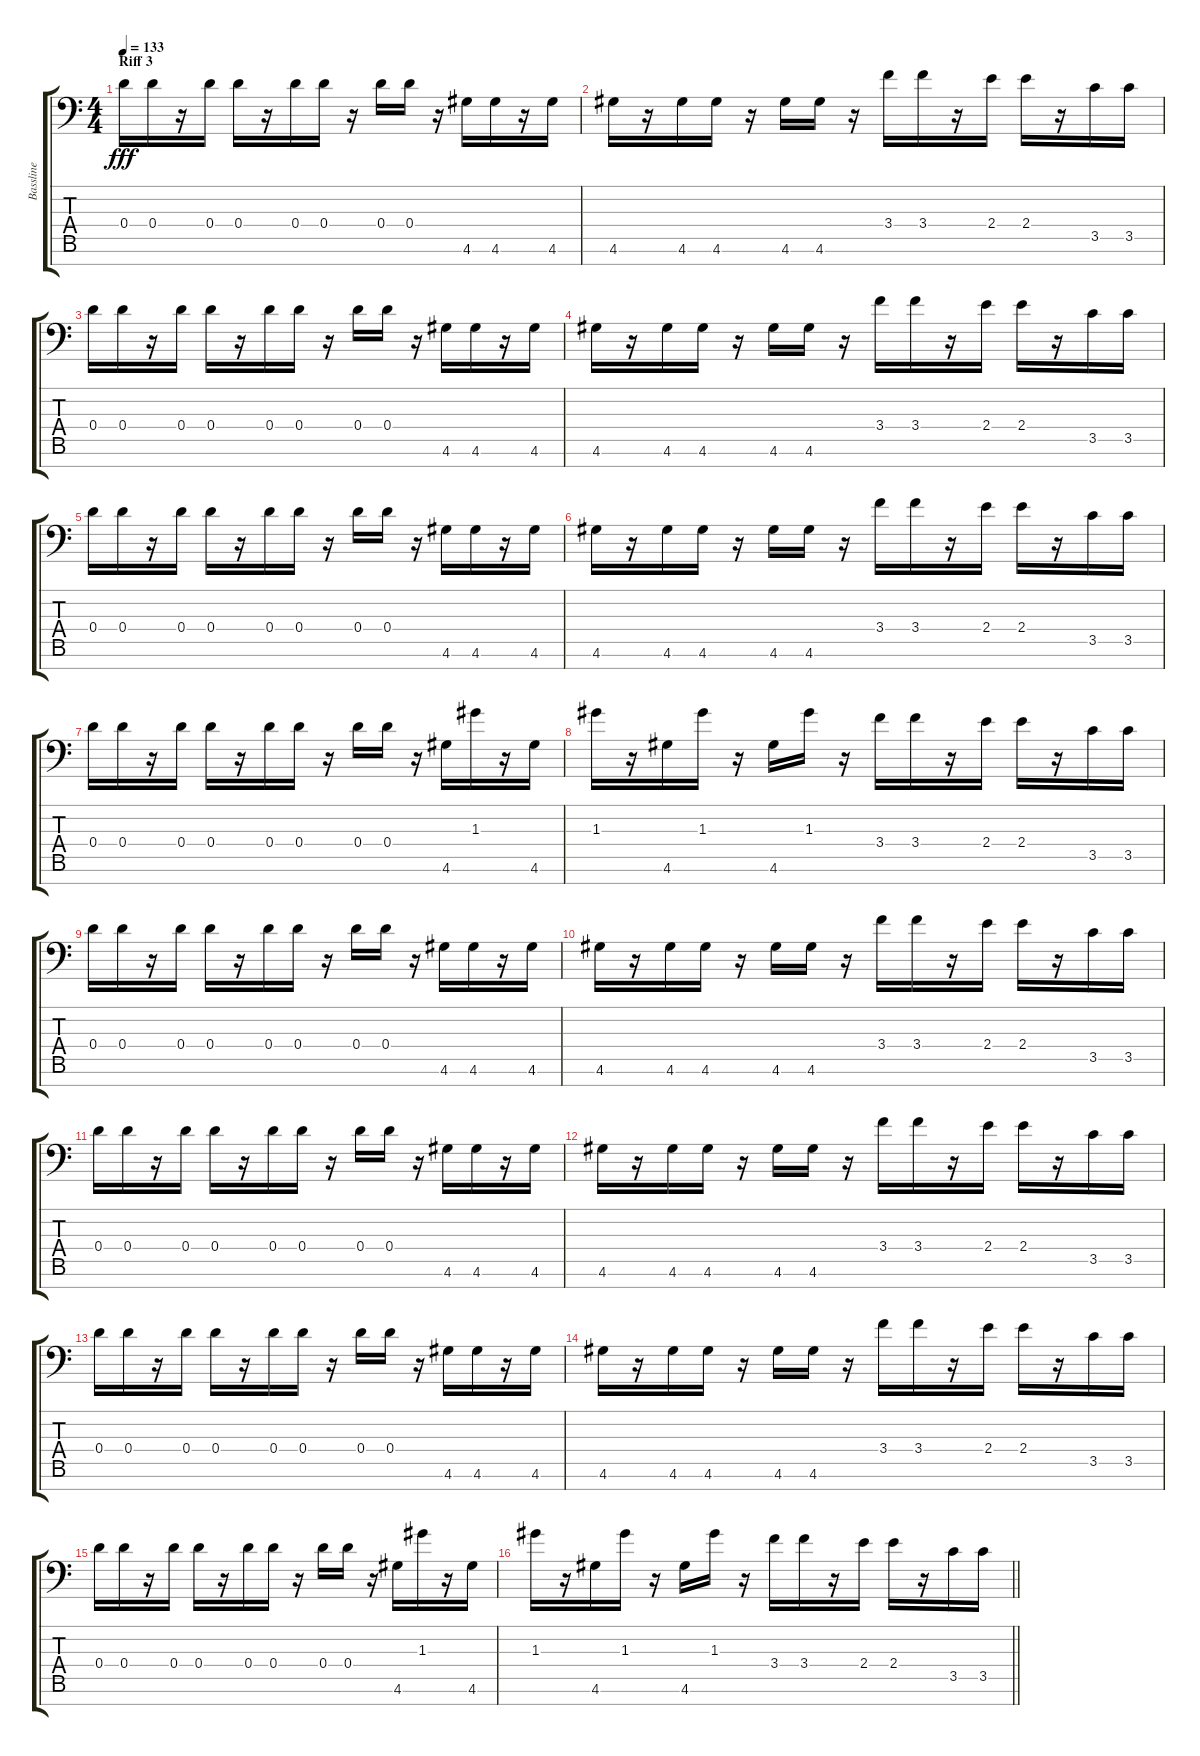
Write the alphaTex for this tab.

\track ("Bassline" "Bassline") {instrument synthbass1}
\staff {score tabs}
\tuning (C8 B3 G3 D3 A2 E2 A-1) {hide}
\ts (4 4)
\section ("" "Riff 3")
\tempo 133
\clef f4
\ks c
0.4.16{dy fff} 0.4.16 r.16 0.4.16 0.4.16 r.16 0.4.16 0.4.16 r.16 0.4.16 0.4.16 r.16 4.6.16 4.6.16 r.16 4.6.16 |
4.6.16 r.16 4.6.16 4.6.16 r.16 4.6.16 4.6.16 r.16 3.4.16 3.4.16 r.16 2.4.16 2.4.16 r.16 3.5.16 3.5.16 |
0.4.16 0.4.16 r.16 0.4.16 0.4.16 r.16 0.4.16 0.4.16 r.16 0.4.16 0.4.16 r.16 4.6.16 4.6.16 r.16 4.6.16 |
4.6.16 r.16 4.6.16 4.6.16 r.16 4.6.16 4.6.16 r.16 3.4.16 3.4.16 r.16 2.4.16 2.4.16 r.16 3.5.16 3.5.16 |
0.4.16 0.4.16 r.16 0.4.16 0.4.16 r.16 0.4.16 0.4.16 r.16 0.4.16 0.4.16 r.16 4.6.16 4.6.16 r.16 4.6.16 |
4.6.16 r.16 4.6.16 4.6.16 r.16 4.6.16 4.6.16 r.16 3.4.16 3.4.16 r.16 2.4.16 2.4.16 r.16 3.5.16 3.5.16 |
0.4.16 0.4.16 r.16 0.4.16 0.4.16 r.16 0.4.16 0.4.16 r.16 0.4.16 0.4.16 r.16 4.6.16 1.3.16 r.16 4.6.16 |
1.3.16 r.16 4.6.16 1.3.16 r.16 4.6.16 1.3.16 r.16 3.4.16 3.4.16 r.16 2.4.16 2.4.16 r.16 3.5.16 3.5.16 |
0.4.16 0.4.16 r.16 0.4.16 0.4.16 r.16 0.4.16 0.4.16 r.16 0.4.16 0.4.16 r.16 4.6.16 4.6.16 r.16 4.6.16 |
4.6.16 r.16 4.6.16 4.6.16 r.16 4.6.16 4.6.16 r.16 3.4.16 3.4.16 r.16 2.4.16 2.4.16 r.16 3.5.16 3.5.16 |
0.4.16 0.4.16 r.16 0.4.16 0.4.16 r.16 0.4.16 0.4.16 r.16 0.4.16 0.4.16 r.16 4.6.16 4.6.16 r.16 4.6.16 |
4.6.16 r.16 4.6.16 4.6.16 r.16 4.6.16 4.6.16 r.16 3.4.16 3.4.16 r.16 2.4.16 2.4.16 r.16 3.5.16 3.5.16 |
0.4.16 0.4.16 r.16 0.4.16 0.4.16 r.16 0.4.16 0.4.16 r.16 0.4.16 0.4.16 r.16 4.6.16 4.6.16 r.16 4.6.16 |
4.6.16 r.16 4.6.16 4.6.16 r.16 4.6.16 4.6.16 r.16 3.4.16 3.4.16 r.16 2.4.16 2.4.16 r.16 3.5.16 3.5.16 |
0.4.16 0.4.16 r.16 0.4.16 0.4.16 r.16 0.4.16 0.4.16 r.16 0.4.16 0.4.16 r.16 4.6.16 1.3.16 r.16 4.6.16 |
\barLineRight lightlight
1.3.16 r.16 4.6.16 1.3.16 r.16 4.6.16 1.3.16 r.16 3.4.16 3.4.16 r.16 2.4.16 2.4.16 r.16 3.5.16 3.5.16
